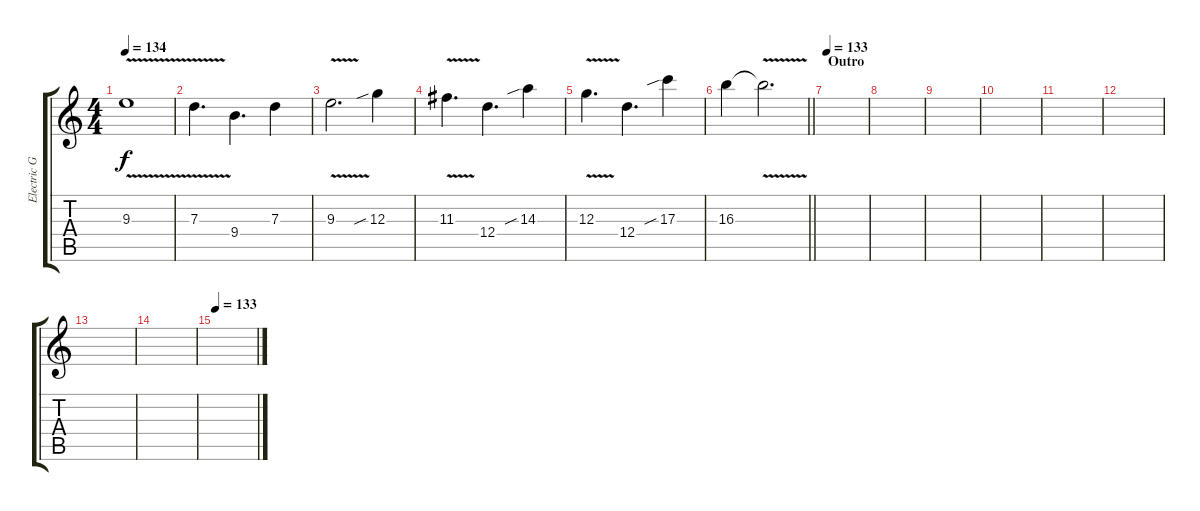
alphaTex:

\track ("Electric Guitar" "Electric G") {instrument distortionguitar}
\staff {score tabs}
\tuning (E4 B3 G3 D3 A2 E2) {hide}
\ts (4 4)
\tempo 134
\clef g2
\ks aminor
9.3{v}.1{dy f} |
7.3{v}.4{d} 9.4.4{d} 7.3.4 |
9.3{v}.2{d} 12.3{sib}.4 |
11.3{v}.4{d} 12.4.4{d} 14.3{sib}.4 |
12.3{v}.4{d} 12.4.4{d} 17.3{sib}.4 |
\barLineRight lightlight
16.3.4 16.3{v t}.2{d} |
\section ("" "Outro")
\tempo 133
|
|
|
|
|
|
|
|
\tempo 133
